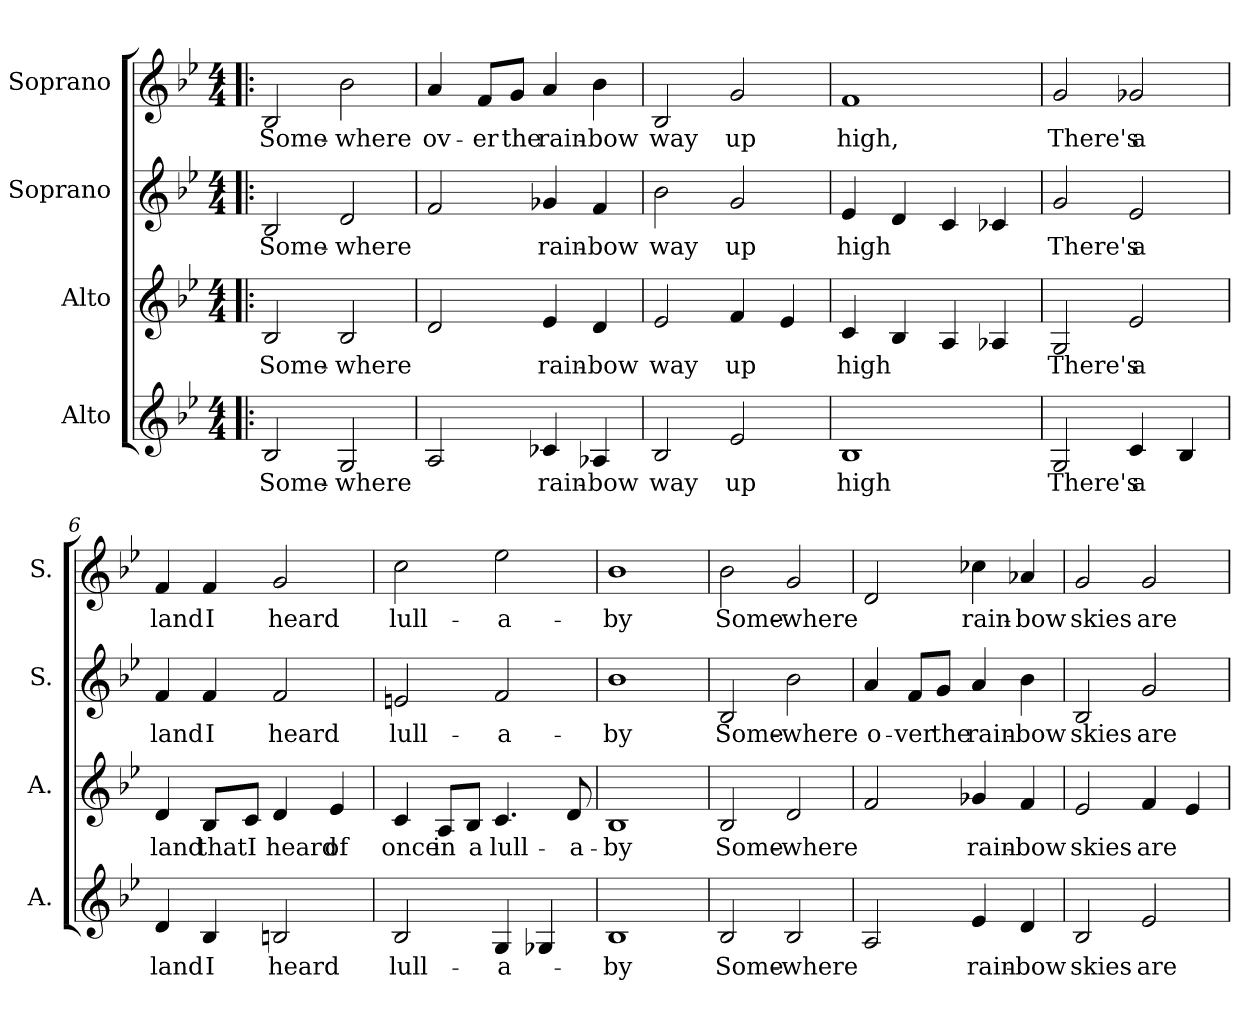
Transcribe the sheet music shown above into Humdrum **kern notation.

**kern	**text	**kern	**text	**kern	**text	**kern	**text
*part4	*part4	*part3	*part3	*part2	*part2	*part1	*part1
*staff4	*staff4	*staff3	*staff3	*staff2	*staff2	*staff1	*staff1
*I"Alto	*	*I"Alto	*	*I"Soprano	*	*I"Soprano	*
*I'A.	*	*I'A.	*	*I'S.	*	*I'S.	*
*clefG2	*	*clefG2	*	*clefG2	*	*clefG2	*
*k[b-e-]	*	*k[b-e-]	*	*k[b-e-]	*	*k[b-e-]	*
*B-:	*	*B-:	*	*B-:	*	*B-:	*
*M4/4	*	*M4/4	*	*M4/4	*	*M4/4	*
=1!|:	=1!|:	=1!|:	=1!|:	=1!|:	=1!|:	=1!|:	=1!|:
2B-/	Some-	2B-/	Some-	2B-/	Some-	2B-/	Some-
2G/	-where	2B-/	-where	2d/	-where	2b-\	-where
=2	=2	=2	=2	=2	=2	=2	=2
2A/	.	2d/	.	2f/	.	4a/	ov-
.	.	.	.	.	.	8f/L	-er
.	.	.	.	.	.	8g/J	the
4c-X/	rain-	4e-/	rain-	4g-X/	rain-	4a/	rain-
4A-X/	-bow	4d/	-bow	4f/	-bow	4b-\	-bow
=3	=3	=3	=3	=3	=3	=3	=3
2B-/	way	2e-/	way	2b-\	way	2B-/	way
2e-/	up	4f/	up	2g/	up	2g/	up
.	.	4e-/	.	.	.	.	.
=4	=4	=4	=4	=4	=4	=4	=4
1B-	high	4c/	high	4e-/	high	1f	high,
.	.	4B-/	.	4d/	.	.	.
.	.	4A/	.	4c/	.	.	.
.	.	4A-X/	.	4c-X/	.	.	.
!!LO:LB:g=z
=5	=5	=5	=5	=5	=5	=5	=5
2G/	There's	2G/	There's	2g/	There's	2g/	There's
4c/	a	2e-/	a	2e-/	a	2g-X/	a
4B-/	.	.	.	.	.	.	.
=6	=6	=6	=6	=6	=6	=6	=6
4d/	land	4d/	land	4f/	land	4f/	land
4B-/	I	8B-/L	that	4f/	I	4f/	I
.	.	8c/J	I	.	.	.	.
2Bn/	heard	4d/	heard	2f/	heard	2g/	heard
.	.	4e-/	of	.	.	.	.
=7	=7	=7	=7	=7	=7	=7	=7
2B-/	lull-	4c/	once	2en/	lull-	2cc\	lull-
.	.	8A/L	in	.	.	.	.
.	.	8B-/J	a	.	.	.	.
4G/	-a-	4.c/	lull-	2f/	-a-	2ee-\	-a-
4G-X/	.	.	.	.	.	.	.
.	.	8d/	-a-	.	.	.	.
=8	=8	=8	=8	=8	=8	=8	=8
1B-	-by	1B-	-by	1b-	-by	1b-	-by
=9	=9	=9	=9	=9	=9	=9	=9
2B-/	Some-	2B-/	Some-	2B-/	Some-	2b-\	Some-
2B-/	-where	2d/	-where	2b-\	-where	2g/	-where
!!LO:PB:g=z
=10	=10	=10	=10	=10	=10	=10	=10
2A/	.	2f/	.	4a/	o-	2d/	.
.	.	.	.	8f/L	-ver	.	.
.	.	.	.	8g/J	the	.	.
4e-/	rain-	4g-X/	rain-	4a/	rain-	4cc-X\	rain-
4d/	-bow	4f/	-bow	4b-\	-bow	4a-X/	-bow
=11	=11	=11	=11	=11	=11	=11	=11
2B-/	skies	2e-/	skies	2B-/	skies	2g/	skies
2e-/	are	4f/	are	2g/	are	2g/	are
.	.	4e-/	.	.	.	.	.
=	=	=	=	=	=	=	=
*-	*-	*-	*-	*-	*-	*-	*-
